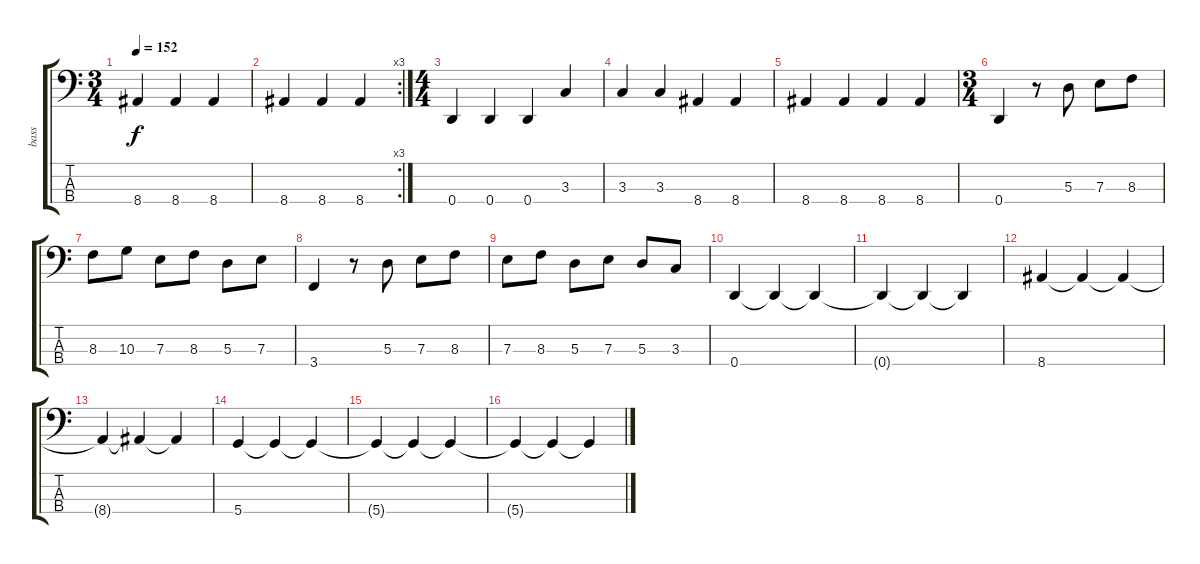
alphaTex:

\track ("bass" "bass") {instrument electricbasspick bank 255}
\staff {score tabs}
\tuning (G2 D2 A1 D1) {hide}
\ts (3 4)
\tempo 152
\clef f4
\ks c
8.4.4{dy f} 8.4.4 8.4.4 |
\rc 3
8.4.4 8.4.4 8.4.4 |
\ts (4 4)
0.4.4 0.4.4 0.4.4 3.3.4 |
3.3.4 3.3.4 8.4.4 8.4.4 |
8.4.4 8.4.4 8.4.4 8.4.4 |
\ts (3 4)
0.4.4 r.8 5.3.8 7.3.8 8.3.8 |
8.3.8 10.3.8 7.3.8 8.3.8 5.3.8 7.3.8 |
3.4.4 r.8 5.3.8 7.3.8 8.3.8 |
7.3.8 8.3.8 5.3.8 7.3.8 5.3.8 3.3.8 |
0.4.4 0.4{t}.4 0.4{t}.4 |
0.4{t}.4 0.4{t}.4 0.4{t}.4 |
8.4.4 8.4{t}.4 8.4{t}.4 |
8.4{t}.4 8.4{t}.4 8.4{t}.4 |
5.4.4 5.4{t}.4 5.4{t}.4 |
5.4{t}.4 5.4{t}.4 5.4{t}.4 |
5.4{t}.4 5.4{t}.4 5.4{t}.4
